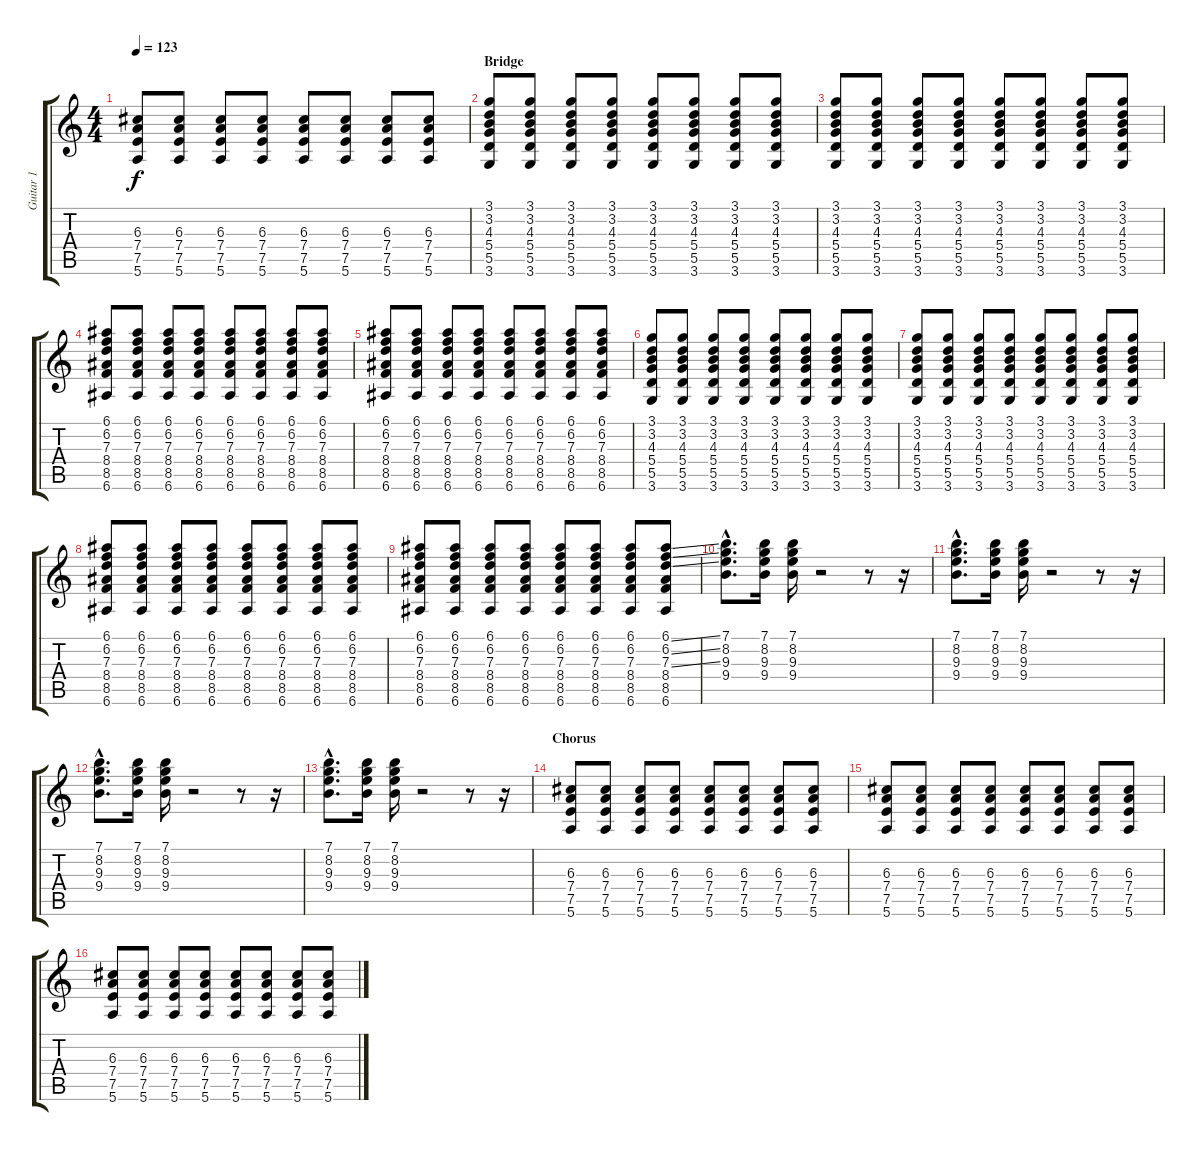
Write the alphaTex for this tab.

\track ("Guitar 1" "Guitar 1") {instrument electricguitarjazz}
\staff {score tabs}
\tuning (E4 B3 G3 D3 A2 E2) {hide}
\ts (4 4)
\tempo 123
\clef g2
\ks c
(6.3 7.4 7.5 5.6).8{dy f} (6.3 7.4 7.5 5.6).8 (6.3 7.4 7.5 5.6).8 (6.3 7.4 7.5 5.6).8 (6.3 7.4 7.5 5.6).8 (6.3 7.4 7.5 5.6).8 (6.3 7.4 7.5 5.6).8 (6.3 7.4 7.5 5.6).8 |
\section ("" "Bridge")
(3.1 3.2 4.3 5.4 5.5 3.6).8{volume 10 instrument electricguitarjazz} (3.1 3.2 4.3 5.4 5.5 3.6).8 (3.1 3.2 4.3 5.4 5.5 3.6).8 (3.1 3.2 4.3 5.4 5.5 3.6).8 (3.1 3.2 4.3 5.4 5.5 3.6).8 (3.1 3.2 4.3 5.4 5.5 3.6).8 (3.1 3.2 4.3 5.4 5.5 3.6).8 (3.1 3.2 4.3 5.4 5.5 3.6).8 |
(3.1 3.2 4.3 5.4 5.5 3.6).8 (3.1 3.2 4.3 5.4 5.5 3.6).8 (3.1 3.2 4.3 5.4 5.5 3.6).8 (3.1 3.2 4.3 5.4 5.5 3.6).8 (3.1 3.2 4.3 5.4 5.5 3.6).8 (3.1 3.2 4.3 5.4 5.5 3.6).8 (3.1 3.2 4.3 5.4 5.5 3.6).8 (3.1 3.2 4.3 5.4 5.5 3.6).8 |
(6.1 6.2 7.3 8.4 8.5 6.6).8 (6.1 6.2 7.3 8.4 8.5 6.6).8 (6.1 6.2 7.3 8.4 8.5 6.6).8 (6.1 6.2 7.3 8.4 8.5 6.6).8 (6.1 6.2 7.3 8.4 8.5 6.6).8 (6.1 6.2 7.3 8.4 8.5 6.6).8 (6.1 6.2 7.3 8.4 8.5 6.6).8 (6.1 6.2 7.3 8.4 8.5 6.6).8 |
(6.1 6.2 7.3 8.4 8.5 6.6).8 (6.1 6.2 7.3 8.4 8.5 6.6).8 (6.1 6.2 7.3 8.4 8.5 6.6).8 (6.1 6.2 7.3 8.4 8.5 6.6).8 (6.1 6.2 7.3 8.4 8.5 6.6).8 (6.1 6.2 7.3 8.4 8.5 6.6).8 (6.1 6.2 7.3 8.4 8.5 6.6).8 (6.1 6.2 7.3 8.4 8.5 6.6).8 |
(3.1 3.2 4.3 5.4 5.5 3.6).8 (3.1 3.2 4.3 5.4 5.5 3.6).8 (3.1 3.2 4.3 5.4 5.5 3.6).8 (3.1 3.2 4.3 5.4 5.5 3.6).8 (3.1 3.2 4.3 5.4 5.5 3.6).8 (3.1 3.2 4.3 5.4 5.5 3.6).8 (3.1 3.2 4.3 5.4 5.5 3.6).8 (3.1 3.2 4.3 5.4 5.5 3.6).8 |
(3.1 3.2 4.3 5.4 5.5 3.6).8 (3.1 3.2 4.3 5.4 5.5 3.6).8 (3.1 3.2 4.3 5.4 5.5 3.6).8 (3.1 3.2 4.3 5.4 5.5 3.6).8 (3.1 3.2 4.3 5.4 5.5 3.6).8 (3.1 3.2 4.3 5.4 5.5 3.6).8 (3.1 3.2 4.3 5.4 5.5 3.6).8 (3.1 3.2 4.3 5.4 5.5 3.6).8 |
(6.1 6.2 7.3 8.4 8.5 6.6).8 (6.1 6.2 7.3 8.4 8.5 6.6).8 (6.1 6.2 7.3 8.4 8.5 6.6).8 (6.1 6.2 7.3 8.4 8.5 6.6).8 (6.1 6.2 7.3 8.4 8.5 6.6).8 (6.1 6.2 7.3 8.4 8.5 6.6).8 (6.1 6.2 7.3 8.4 8.5 6.6).8 (6.1 6.2 7.3 8.4 8.5 6.6).8 |
(6.1 6.2 7.3 8.4 8.5 6.6).8 (6.1 6.2 7.3 8.4 8.5 6.6).8 (6.1 6.2 7.3 8.4 8.5 6.6).8 (6.1 6.2 7.3 8.4 8.5 6.6).8 (6.1 6.2 7.3 8.4 8.5 6.6).8 (6.1 6.2 7.3 8.4 8.5 6.6).8 (6.1 6.2 7.3 8.4 8.5 6.6).8 (6.1{ss} 6.2{ss} 7.3{ss} 8.4 8.5 6.6).8 |
(7.1{hac} 8.2{hac} 9.3{hac} 9.4{hac}).8{d volume 16} (7.1 8.2 9.3 9.4).16 (7.1 8.2 9.3 9.4).16 r.2 r.8 r.16 |
(7.1{hac} 8.2{hac} 9.3{hac} 9.4{hac}).8{d} (7.1 8.2 9.3 9.4).16 (7.1 8.2 9.3 9.4).16 r.2 r.8 r.16 |
(7.1{hac} 8.2{hac} 9.3{hac} 9.4{hac}).8{d} (7.1 8.2 9.3 9.4).16 (7.1 8.2 9.3 9.4).16 r.2 r.8 r.16 |
(7.1{hac} 8.2{hac} 9.3{hac} 9.4{hac}).8{d} (7.1 8.2 9.3 9.4).16 (7.1 8.2 9.3 9.4).16 r.2 r.8 r.16 |
\section ("" "Chorus")
(6.3 7.4 7.5 5.6).8{volume 12 instrument electricguitarjazz} (6.3 7.4 7.5 5.6).8 (6.3 7.4 7.5 5.6).8 (6.3 7.4 7.5 5.6).8 (6.3 7.4 7.5 5.6).8 (6.3 7.4 7.5 5.6).8 (6.3 7.4 7.5 5.6).8 (6.3 7.4 7.5 5.6).8 |
(6.3 7.4 7.5 5.6).8 (6.3 7.4 7.5 5.6).8 (6.3 7.4 7.5 5.6).8 (6.3 7.4 7.5 5.6).8 (6.3 7.4 7.5 5.6).8 (6.3 7.4 7.5 5.6).8 (6.3 7.4 7.5 5.6).8 (6.3 7.4 7.5 5.6).8 |
(6.3 7.4 7.5 5.6).8 (6.3 7.4 7.5 5.6).8 (6.3 7.4 7.5 5.6).8 (6.3 7.4 7.5 5.6).8 (6.3 7.4 7.5 5.6).8 (6.3 7.4 7.5 5.6).8 (6.3 7.4 7.5 5.6).8 (6.3 7.4 7.5 5.6).8
